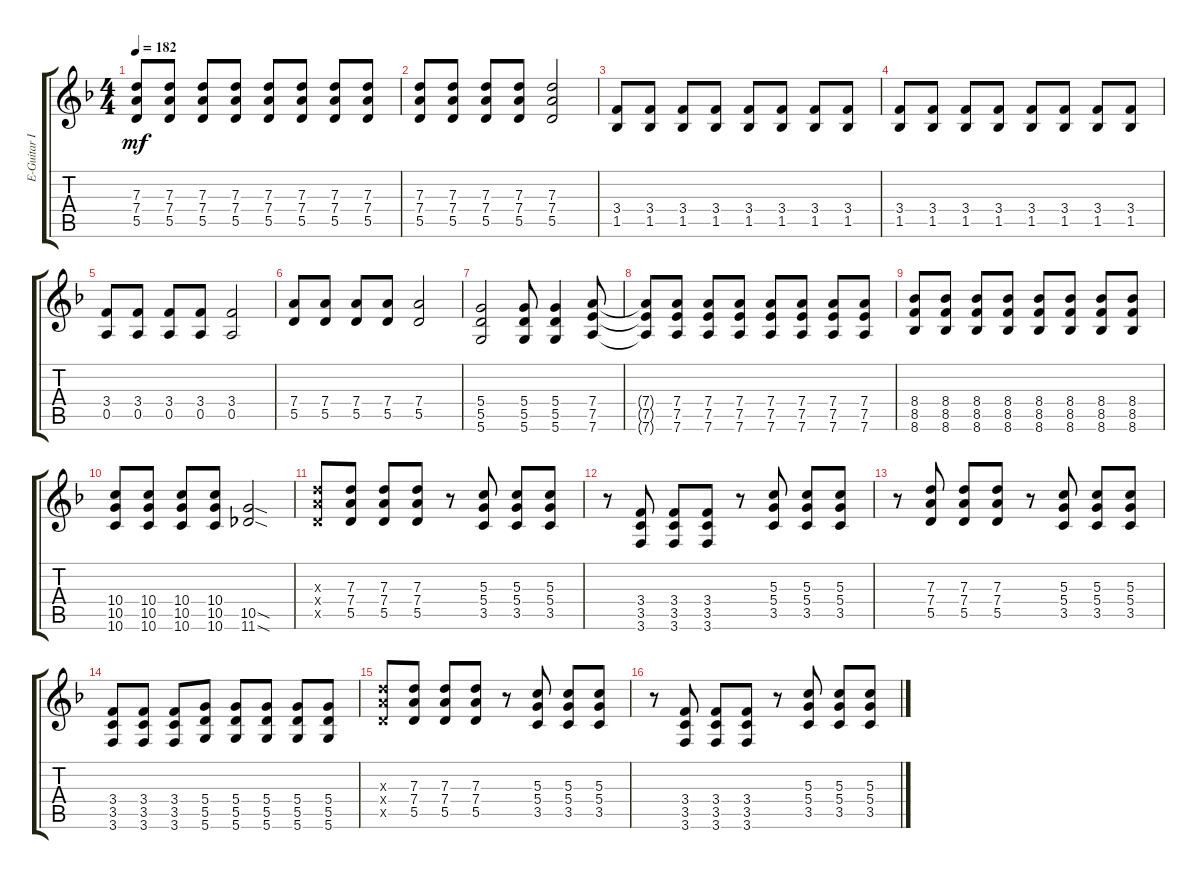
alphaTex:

\track ("E-Guitar II" "E-Guitar I") {instrument overdrivenguitar}
\staff {score tabs}
\tuning (E4 B3 G3 D3 A2 D2) {hide}
\ts (4 4)
\tempo 182
\clef g2
\ks f
(7.3 7.4 5.5).8{dy mf} (7.3 7.4 5.5).8 (7.3 7.4 5.5).8 (7.3 7.4 5.5).8 (7.3 7.4 5.5).8 (7.3 7.4 5.5).8 (7.3 7.4 5.5).8 (7.3 7.4 5.5).8 |
(7.3 7.4 5.5).8 (7.3 7.4 5.5).8 (7.3 7.4 5.5).8 (7.3 7.4 5.5).8 (7.3 7.4 5.5).2 |
(3.4 1.5).8 (3.4 1.5).8 (3.4 1.5).8 (3.4 1.5).8 (3.4 1.5).8 (3.4 1.5).8 (3.4 1.5).8 (3.4 1.5).8 |
(3.4 1.5).8 (3.4 1.5).8 (3.4 1.5).8 (3.4 1.5).8 (3.4 1.5).8 (3.4 1.5).8 (3.4 1.5).8 (3.4 1.5).8 |
(3.4 0.5).8 (3.4 0.5).8 (3.4 0.5).8 (3.4 0.5).8 (3.4 0.5).2 |
(7.4 5.5).8 (7.4 5.5).8 (7.4 5.5).8 (7.4 5.5).8 (7.4 5.5).2 |
(5.4 5.5 5.6).2 (5.4 5.5 5.6).8 (5.4 5.5 5.6).4 (7.4 7.5 7.6).8 |
(7.4{t} 7.5{t} 7.6{t}).8 (7.4 7.5 7.6).8 (7.4 7.5 7.6).8 (7.4 7.5 7.6).8 (7.4 7.5 7.6).8 (7.4 7.5 7.6).8 (7.4 7.5 7.6).8 (7.4 7.5 7.6).8 |
(8.4 8.5 8.6).8 (8.4 8.5 8.6).8 (8.4 8.5 8.6).8 (8.4 8.5 8.6).8 (8.4 8.5 8.6).8 (8.4 8.5 8.6).8 (8.4 8.5 8.6).8 (8.4 8.5 8.6).8 |
(10.4 10.5 10.6).8 (10.4 10.5 10.6).8 (10.4 10.5 10.6).8 (10.4 10.5 10.6).8 (10.5{sod} 11.6{sod}).2 |
(7.3{x} 7.4{x} 5.5{x}).8 (7.3 7.4 5.5).8 (7.3 7.4 5.5).8 (7.3 7.4 5.5).8 r.8 (5.3 5.4 3.5).8 (5.3 5.4 3.5).8 (5.3 5.4 3.5).8 |
r.8 (3.4 3.5 3.6).8 (3.4 3.5 3.6).8 (3.4 3.5 3.6).8 r.8 (5.3 5.4 3.5).8 (5.3 5.4 3.5).8 (5.3 5.4 3.5).8 |
r.8 (7.3 7.4 5.5).8 (7.3 7.4 5.5).8 (7.3 7.4 5.5).8 r.8 (5.3 5.4 3.5).8 (5.3 5.4 3.5).8 (5.3 5.4 3.5).8 |
(3.4 3.5 3.6).8 (3.4 3.5 3.6).8 (3.4 3.5 3.6).8 (5.4 5.5 5.6).8 (5.4 5.5 5.6).8 (5.4 5.5 5.6).8 (5.4 5.5 5.6).8 (5.4 5.5 5.6).8 |
(7.3{x} 7.4{x} 5.5{x}).8 (7.3 7.4 5.5).8 (7.3 7.4 5.5).8 (7.3 7.4 5.5).8 r.8 (5.3 5.4 3.5).8 (5.3 5.4 3.5).8 (5.3 5.4 3.5).8 |
r.8 (3.4 3.5 3.6).8 (3.4 3.5 3.6).8 (3.4 3.5 3.6).8 r.8 (5.3 5.4 3.5).8 (5.3 5.4 3.5).8 (5.3 5.4 3.5).8
